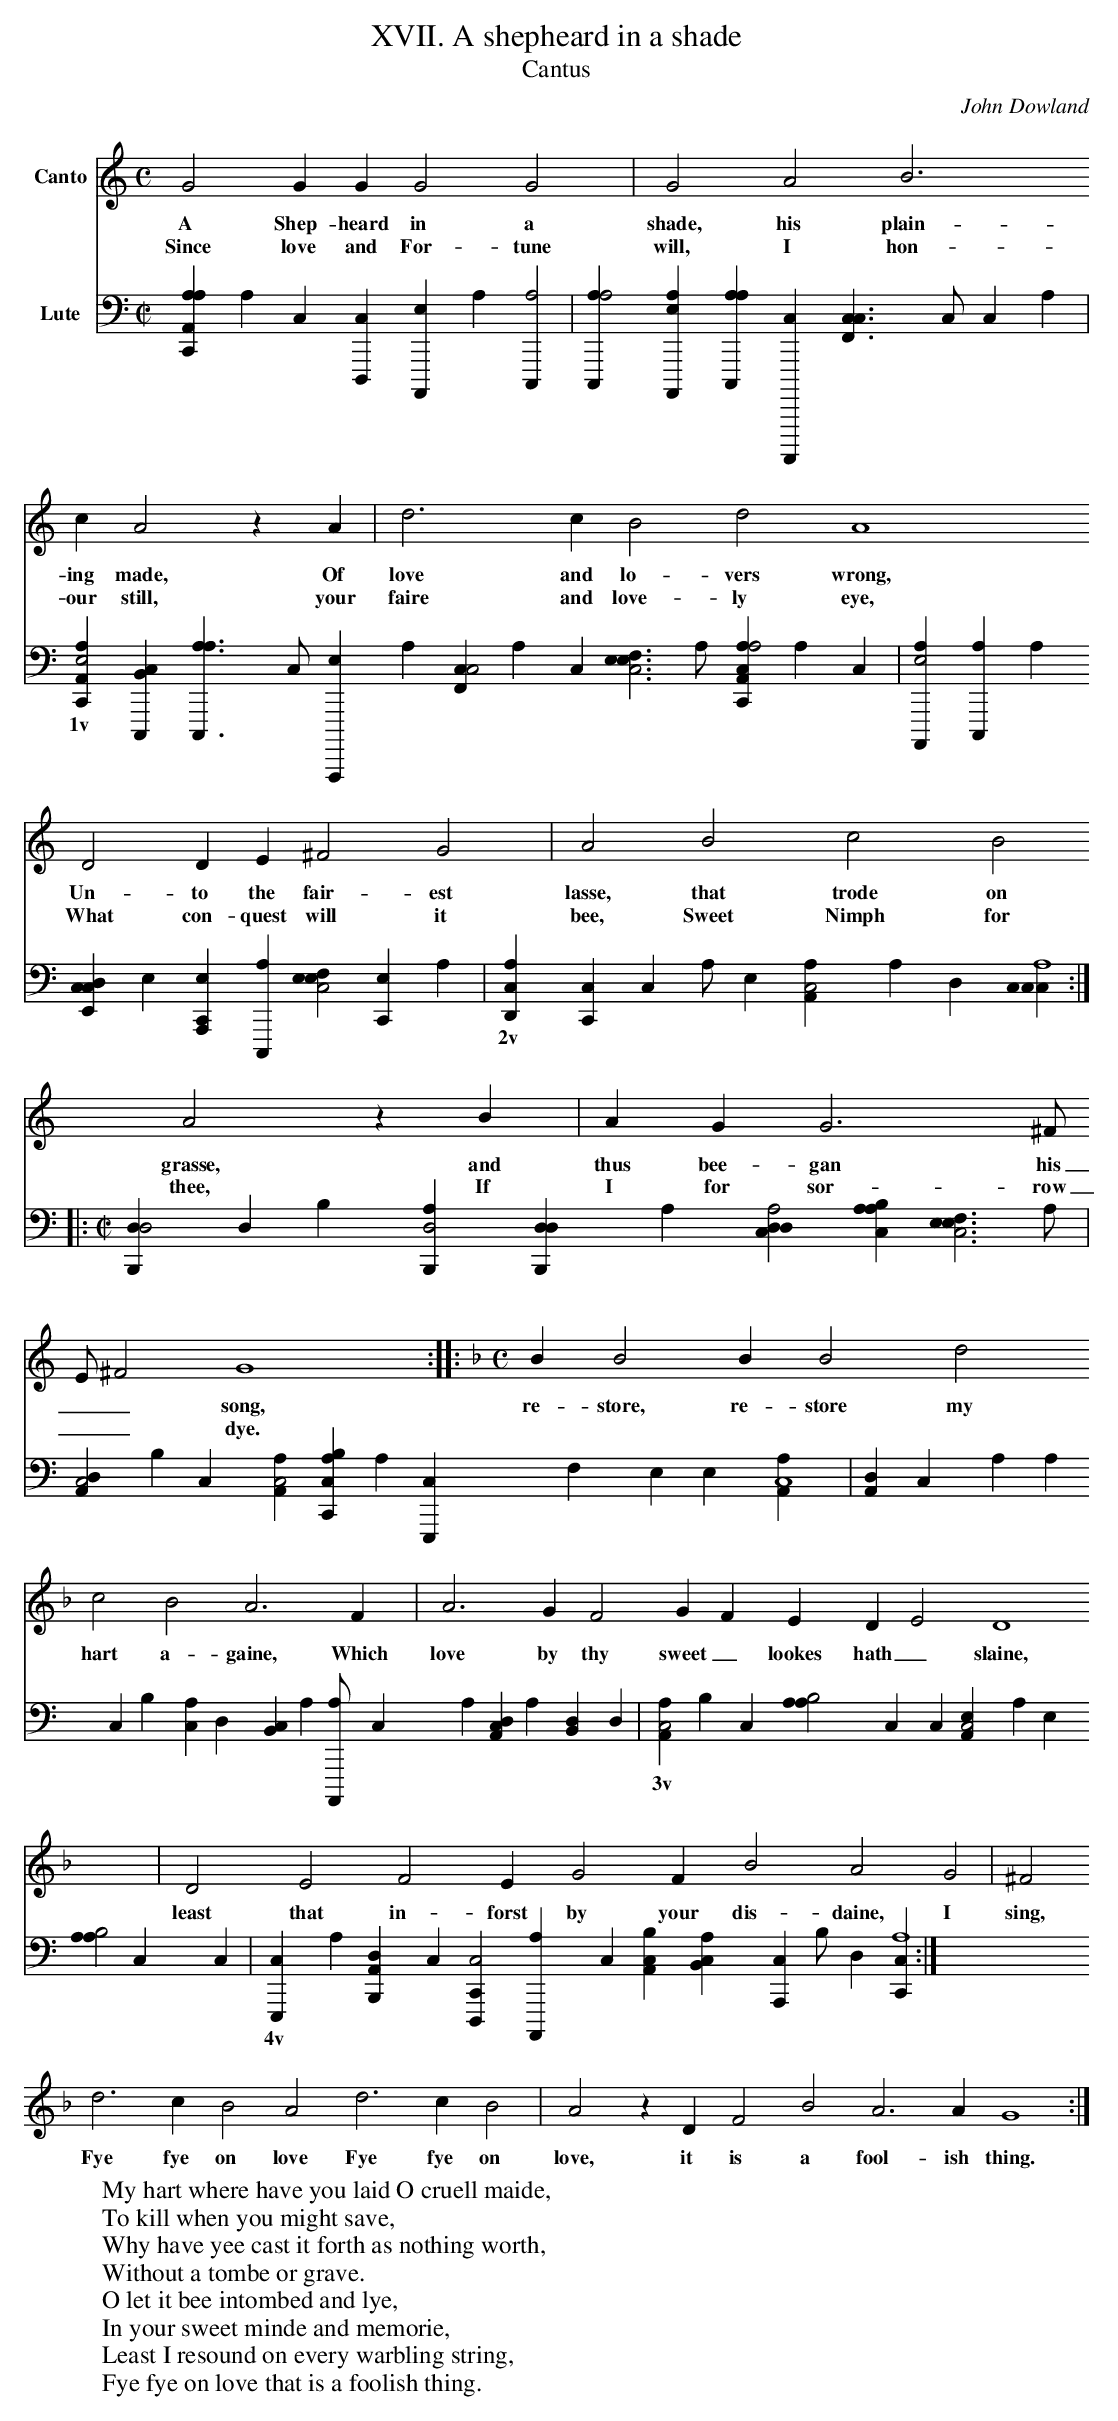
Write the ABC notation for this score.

X:1
T:XVII. A shepheard in a shade
C: John Dowland
L:1/4
M:C
T:Cantus
K:G mixolydian
V:C clef=treble    name=Canto
V:L clef=frenchtab name=Lute
[V:C]G2 G G G2 G2 | G2 A2 B3 c A2 z A | d3 c B2 d2 A4
w:A Shep- heard in a shade, his plain- ing made, Of love and lo- vers wrong,
w:Since love and For- tune will, I hon- our still, your faire and love- ly eye,
[V:L] [M:C|][aa,c,a1][,,a][,,c][,,d,,c][,a,,,e][,,,,,a][,c,,a2] | \
[,ac,,a2][,aa,,,e][,ac,,a][a,,,,,c][,cf,c1]>[,c][,c1][,,,,a] | \
[aa,c,e2][c,,b,c][,ac,,a1]>[,,,,,c][a,,,,e1][,,,,,a][,cf,c2][,a1][,c]
w:1v
[V:C]D2 D E ^F2 G2 | A2 B2 c2 B2 A2 z B | A G G3 ^F/ E/ ^F2 G4 :: \
w:Un- to the fair- est lasse, that trode on grasse, and thus bee- gan his _ _ song, |
w:What con- quest will it bee, Sweet Nimph for thee, If I for sor- row _ _ dye.
[V:L][,efec2]>[a][caa,c,a2][,a1][,,,,,,c] | \
[,aa,,,e2][,,c,,a1][a][,cde,c],e[a,,c,e][,c,,a][,efec2][,,,c,e1][,a] | \
[,cd,a][,,c,c][,,,,c][,,a/][,,,e][,aa,c2][,,,,,,a1][,,d][,,ccca4] :: \
w:2v
[V:C][K:G dorian][M:C]B B2 B B2 d2
w:re- store, re- store my
[V:L][M:C|][,db,,d2][,,,,,d1][,b][,ab,,d2][,db,,d1][a]
[V:C]c2 B2 A3 F | A3 G F2 G F E D E2 D4 | D2 E2 F2 E G2 F B2 A2 G2 | ^F2
w:hart a- gaine, Which love by thy sweet _ lookes hath _ slaine, least that in- forst by your dis- daine, I sing,
[V:L][cdda2][aabc][,efec2]>[,a] | \
[,da,c2][,,,,b1][,c][,aa,c2][,cbc,a1][,a][,,e,,c][,,f][,,,e][,,e][,aa,c4] | \
[,,,a,d1][,,,c][,,,,a][,,a][,,,,c][,,b][,,,ca][,,d][,,b,c][,,a][,a,,,a/][,,,c][a1][,da,c][,a][,,b,d][,,d] | \
[,aa,c2]
w:3v
[V:C]  d3 c B2 A2 d3 c B2 | A2 z D F2 B2 A3 A G4 :|
w:Fye fye on love Fye fye on love, it is a fool- ish thing.
[V:L] [,,b1][,,,,c][,aab2][,,,c1][,c][,ea,c2][a1][,,,,e][,aab2][,,,c1][,c] | \
[,e,,c][,,a][a,b,,d][,,,c][c,d,,c2][,a,,,a1][,,,c][,a,bc][,b,ca][,a,,c][,,,b/][,,d][,,cc,a4] :|
w:4v
W:My hart where have you laid O cruell maide,
W:  To kill when you might save,
W:Why have yee cast it forth as nothing worth,
W:  Without a tombe or grave.
W:O let it bee intombed and lye,
W:  In your sweet minde and memorie,
W:Least I resound on every warbling string,
W:  Fye fye on love that is a foolish thing.
